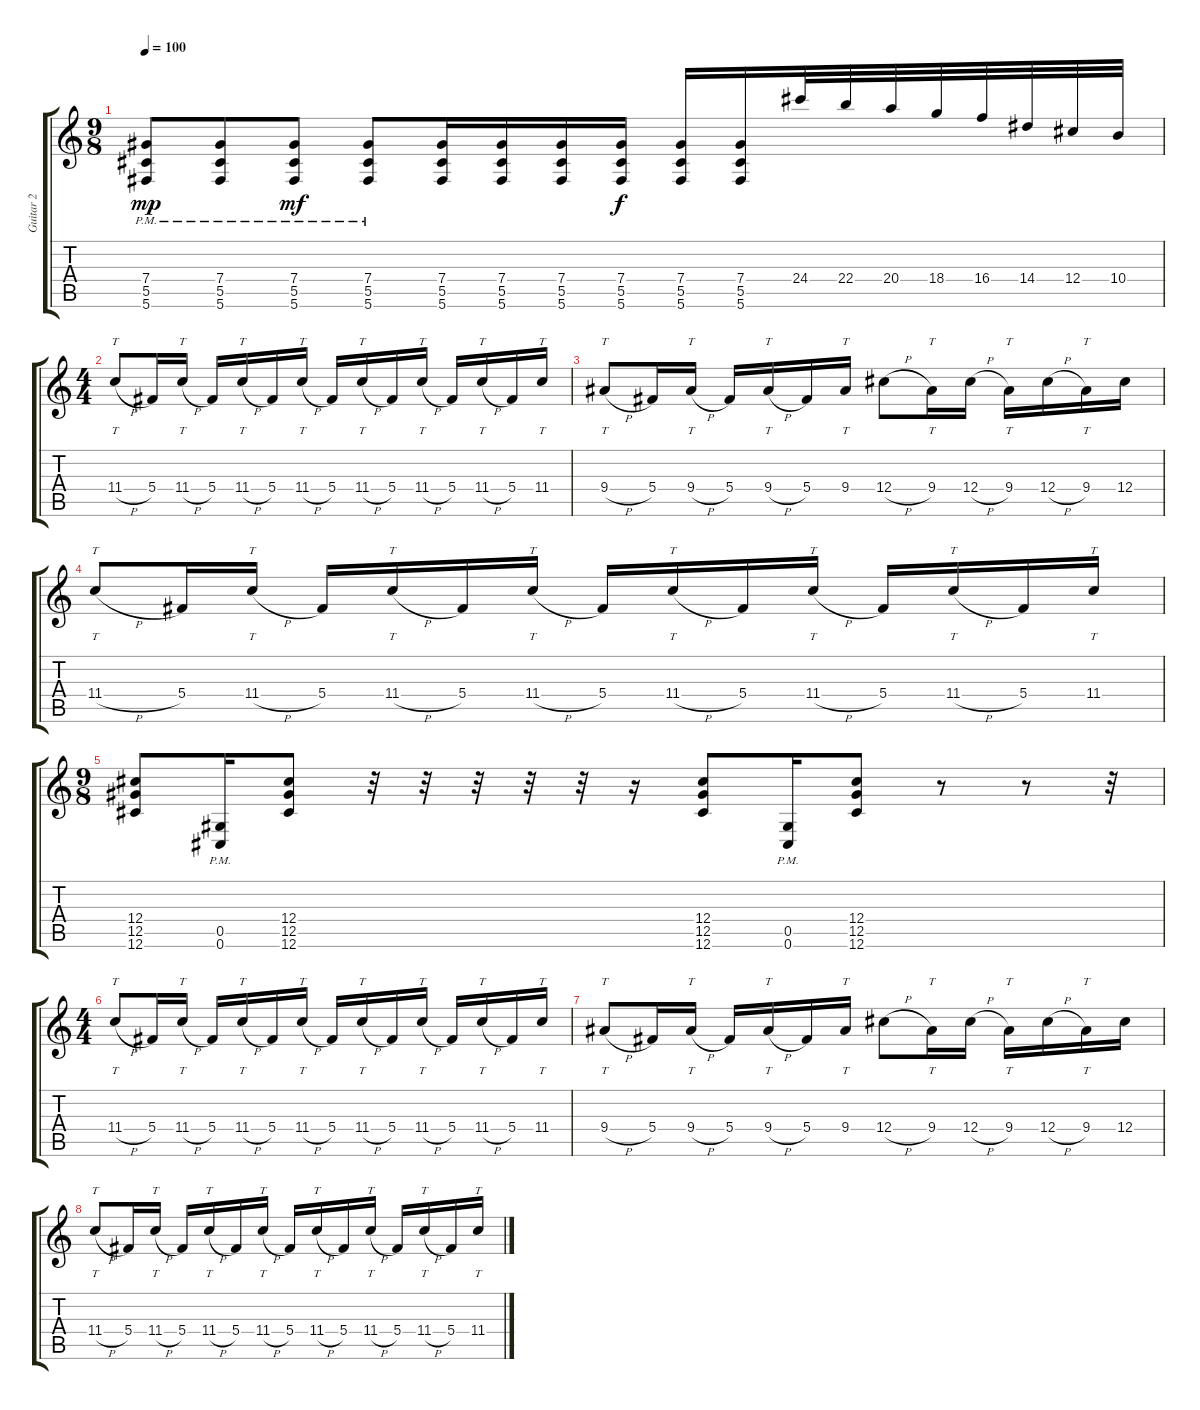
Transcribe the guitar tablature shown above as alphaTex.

\track ("Guitar 2" "Guitar 2") {instrument distortionguitar}
\staff {score tabs}
\tuning (Eb4 Bb3 Gb3 Db3 Ab2 Db2) {hide}
\ts (9 8)
\tempo 100
\clef g2
\ks c
(7.4{pm} 5.5{pm} 5.6{pm}).8{dy mp} (7.4{pm} 5.5{pm} 5.6{pm}).8 (7.4{pm} 5.5{pm} 5.6{pm}).8{dy mf} (7.4{pm} 5.5{pm} 5.6{pm}).8 (7.4 5.5 5.6).16 (7.4 5.5 5.6).16 (7.4 5.5 5.6).16 (7.4 5.5 5.6).16{dy f} (7.4 5.5 5.6).16 (7.4 5.5 5.6).16 24.4.32{instrument guitarfretnoise} 22.4.32 20.4.32 18.4.32 16.4.32 14.4.32 12.4.32 10.4.32 |
\ts (4 4)
11.4{h}.8{tt volume 16 instrument distortionguitar} 5.4.16 11.4{h}.16{tt} 5.4.16 11.4{h}.16{tt} 5.4.16 11.4{h}.16{tt} 5.4.16 11.4{h}.16{tt} 5.4.16 11.4{h}.16{tt} 5.4.16 11.4{h}.16{tt} 5.4.16 11.4.16{tt} |
9.4{h}.8{tt} 5.4.16 9.4{h}.16{tt} 5.4.16 9.4{h}.16{tt} 5.4.16 9.4.16{tt} 12.4{h}.8 9.4.16{tt} 12.4{h}.16 9.4.16{tt} 12.4{h}.16 9.4.16{tt} 12.4.16 |
11.4{h}.8{tt} 5.4.16 11.4{h}.16{tt} 5.4.16 11.4{h}.16{tt} 5.4.16 11.4{h}.16{tt} 5.4.16 11.4{h}.16{tt} 5.4.16 11.4{h}.16{tt} 5.4.16 11.4{h}.16{tt} 5.4.16 11.4.16{tt} |
\ts (9 8)
(12.4 12.5 12.6).8 (0.5{pm} 0.6{pm}).16 (12.4 12.5 12.6).8 r.32 r.32 r.32 r.32 r.32 r.16 (12.4 12.5 12.6).8 (0.5{pm} 0.6{pm}).16 (12.4 12.5 12.6).8 r.8 r.8 r.32 |
\ts (4 4)
11.4{h}.8{tt} 5.4.16 11.4{h}.16{tt} 5.4.16 11.4{h}.16{tt} 5.4.16 11.4{h}.16{tt} 5.4.16 11.4{h}.16{tt} 5.4.16 11.4{h}.16{tt} 5.4.16 11.4{h}.16{tt} 5.4.16 11.4.16{tt} |
9.4{h}.8{tt} 5.4.16 9.4{h}.16{tt} 5.4.16 9.4{h}.16{tt} 5.4.16 9.4.16{tt} 12.4{h}.8 9.4.16{tt} 12.4{h}.16 9.4.16{tt} 12.4{h}.16 9.4.16{tt} 12.4.16 |
11.4{h}.8{tt} 5.4.16 11.4{h}.16{tt} 5.4.16 11.4{h}.16{tt} 5.4.16 11.4{h}.16{tt} 5.4.16 11.4{h}.16{tt} 5.4.16 11.4{h}.16{tt} 5.4.16 11.4{h}.16{tt} 5.4.16 11.4.16{tt}
